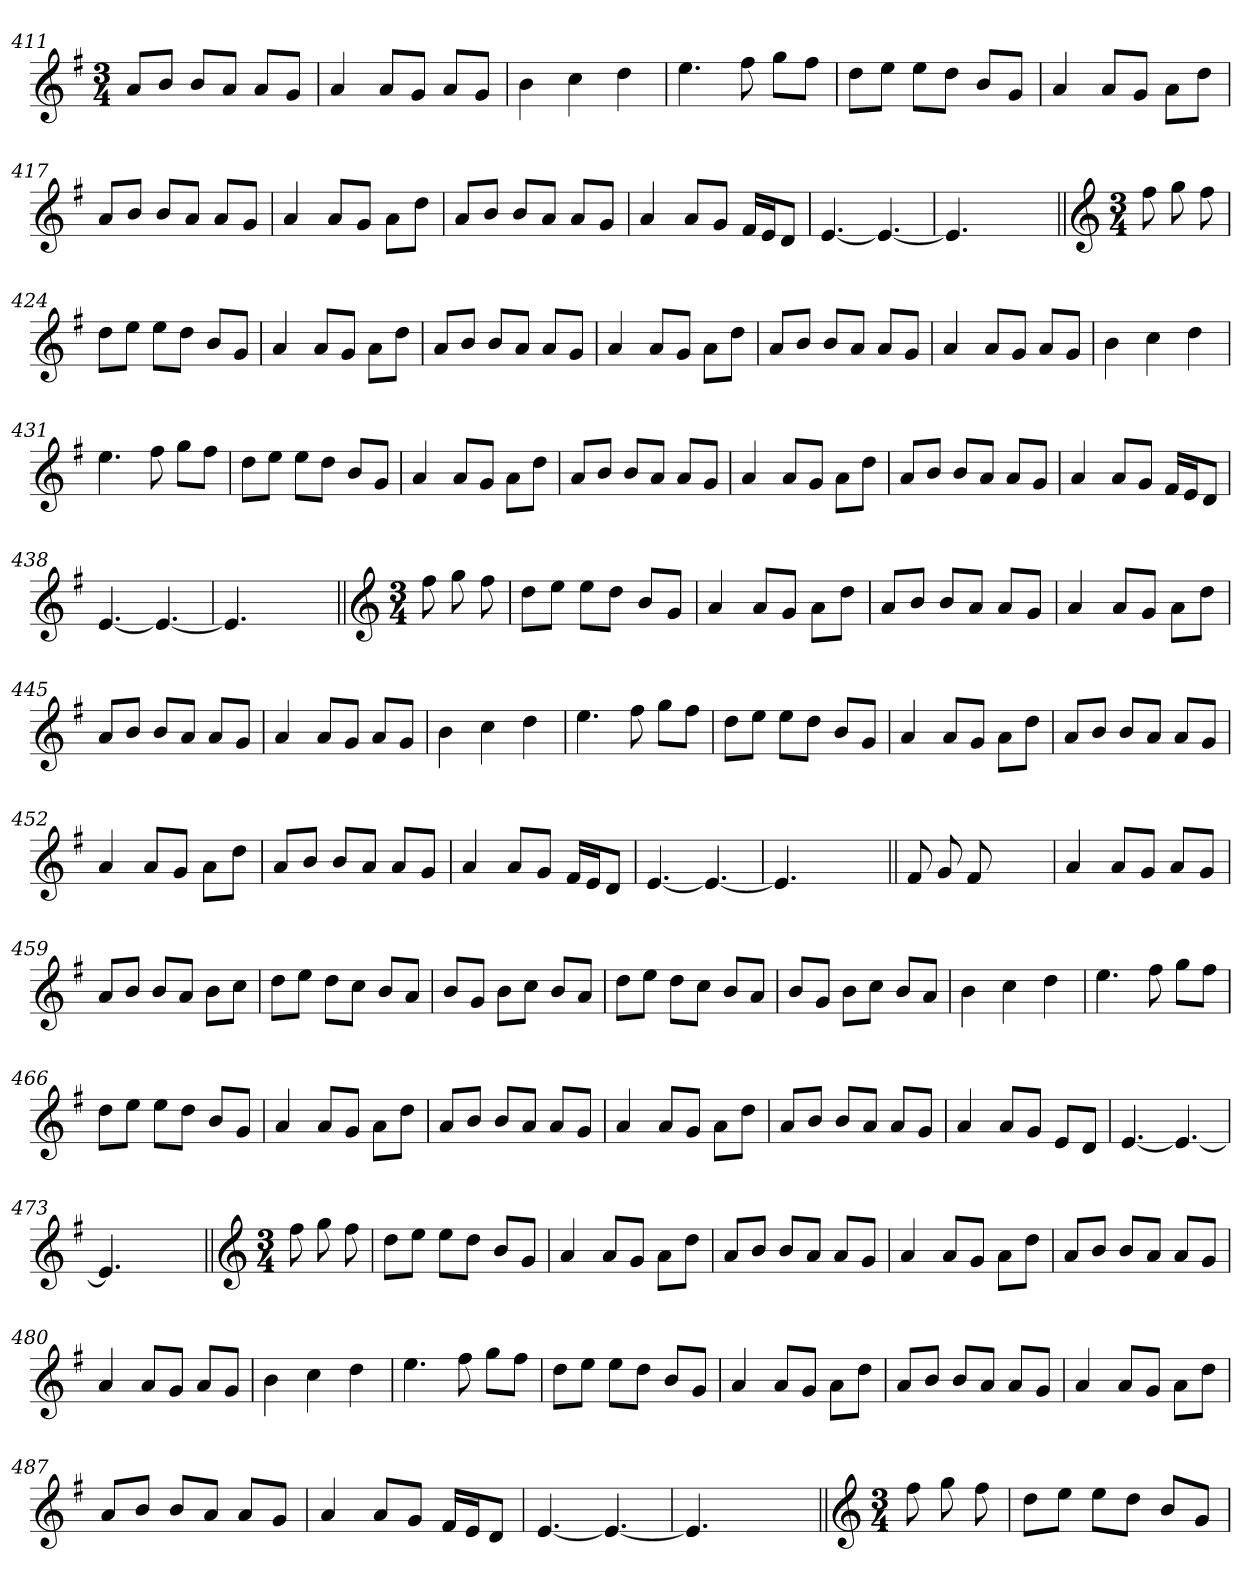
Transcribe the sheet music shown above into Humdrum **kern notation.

**kern
*part1
*staff1
*clefG2
*k[f#]
*G:
*M3/4
=411
8a/L
8b/J
8b/L
8a/J
8a/L
8g/J
=412
4a/
8a/L
8g/J
8a/L
8g/J
=413
4b\
4cc\
4dd\
!!LO:LB:g=z
=414
4.ee\
8ff#\
8gg\L
8ff#\J
=415
8dd\L
8ee\J
8ee\L
8dd\J
8b/L
8g/J
=416
4a/
8a/L
8g/J
8a\L
8dd\J
=417
8a/L
8b/J
8b/L
8a/J
8a/L
8g/J
=418
4a/
8a/L
8g/J
8a\L
8dd\J
=419
8a/L
8b/J
8b/L
8a/J
8a/L
8g/J
=420
4a/
8a/L
8g/J
16f#/LL
16e/J
8d/J
!!LO:LB:g=z
=421
[4.e/
4.e/_
=422
4.e/]
4.ryy
=423||
*clefG2
*M3/4
8ff#\
8gg\
8ff#\
=424
8dd\L
8ee\J
8ee\L
8dd\J
8b/L
8g/J
=425
4a/
8a/L
8g/J
8a\L
8dd\J
=426
8a/L
8b/J
8b/L
8a/J
8a/L
8g/J
=427
4a/
8a/L
8g/J
8a\L
8dd\J
!!LO:LB:g=z
=428
8a/L
8b/J
8b/L
8a/J
8a/L
8g/J
=429
4a/
8a/L
8g/J
8a/L
8g/J
=430
4b\
4cc\
4dd\
=431
4.ee\
8ff#\
8gg\L
8ff#\J
=432
8dd\L
8ee\J
8ee\L
8dd\J
8b/L
8g/J
=433
4a/
8a/L
8g/J
8a\L
8dd\J
=434
8a/L
8b/J
8b/L
8a/J
8a/L
8g/J
!!LO:LB:g=z
=435
4a/
8a/L
8g/J
8a\L
8dd\J
=436
8a/L
8b/J
8b/L
8a/J
8a/L
8g/J
=437
4a/
8a/L
8g/J
16f#/LL
16e/J
8d/J
=438
[4.e/
4.e/_
=439
4.e/]
4.ryy
=440||
*clefG2
*M3/4
8ff#\
8gg\
8ff#\
=441
8dd\L
8ee\J
8ee\L
8dd\J
8b/L
8g/J
!!LO:LB:g=z
=442
4a/
8a/L
8g/J
8a\L
8dd\J
=443
8a/L
8b/J
8b/L
8a/J
8a/L
8g/J
=444
4a/
8a/L
8g/J
8a\L
8dd\J
=445
8a/L
8b/J
8b/L
8a/J
8a/L
8g/J
=446
4a/
8a/L
8g/J
8a/L
8g/J
=447
4b\
4cc\
4dd\
=448
4.ee\
8ff#\
8gg\L
8ff#\J
!!LO:LB:g=z
=449
8dd\L
8ee\J
8ee\L
8dd\J
8b/L
8g/J
=450
4a/
8a/L
8g/J
8a\L
8dd\J
=451
8a/L
8b/J
8b/L
8a/J
8a/L
8g/J
=452
4a/
8a/L
8g/J
8a\L
8dd\J
=453
8a/L
8b/J
8b/L
8a/J
8a/L
8g/J
=454
4a/
8a/L
8g/J
16f#/LL
16e/J
8d/J
=455
[4.e/
4.e/_
!!LO:PB:g=z
=456
4.e/]
4.ryy
=457||
8f#/
8g/
8f#/
4.ryy
=458
4a/
8a/L
8g/J
8a/L
8g/J
=459
8a/L
8b/J
8b/L
8a/J
8b\L
8cc\J
=460
8dd\L
8ee\J
8dd\L
8cc\J
8b/L
8a/J
=461
8b/L
8g/J
8b\L
8cc\J
8b/L
8a/J
=462
8dd\L
8ee\J
8dd\L
8cc\J
8b/L
8a/J
!!LO:LB:g=z
=463
8b/L
8g/J
8b\L
8cc\J
8b/L
8a/J
=464
4b\
4cc\
4dd\
=465
4.ee\
8ff#\
8gg\L
8ff#\J
=466
8dd\L
8ee\J
8ee\L
8dd\J
8b/L
8g/J
=467
4a/
8a/L
8g/J
8a\L
8dd\J
=468
8a/L
8b/J
8b/L
8a/J
8a/L
8g/J
=469
4a/
8a/L
8g/J
8a\L
8dd\J
!!LO:LB:g=z
=470
8a/L
8b/J
8b/L
8a/J
8a/L
8g/J
=471
4a/
8a/L
8g/J
8e/L
8d/J
=472
[4.e/
4.e/_
=473
4.e/]
4.ryy
=474||
*clefG2
*M3/4
8ff#\
8gg\
8ff#\
=475
8dd\L
8ee\J
8ee\L
8dd\J
8b/L
8g/J
=476
4a/
8a/L
8g/J
8a\L
8dd\J
!!LO:LB:g=z
=477
8a/L
8b/J
8b/L
8a/J
8a/L
8g/J
=478
4a/
8a/L
8g/J
8a\L
8dd\J
=479
8a/L
8b/J
8b/L
8a/J
8a/L
8g/J
=480
4a/
8a/L
8g/J
8a/L
8g/J
=481
4b\
4cc\
4dd\
=482
4.ee\
8ff#\
8gg\L
8ff#\J
=483
8dd\L
8ee\J
8ee\L
8dd\J
8b/L
8g/J
!!LO:LB:g=z
=484
4a/
8a/L
8g/J
8a\L
8dd\J
=485
8a/L
8b/J
8b/L
8a/J
8a/L
8g/J
=486
4a/
8a/L
8g/J
8a\L
8dd\J
=487
8a/L
8b/J
8b/L
8a/J
8a/L
8g/J
=488
4a/
8a/L
8g/J
16f#/LL
16e/J
8d/J
=489
[4.e/
4.e/_
=490
4.e/]
4.ryy
!!LO:LB:g=z
=491||
*clefG2
*M3/4
8ff#\
8gg\
8ff#\
=492
8dd\L
8ee\J
8ee\L
8dd\J
8b/L
8g/J
=
*-
